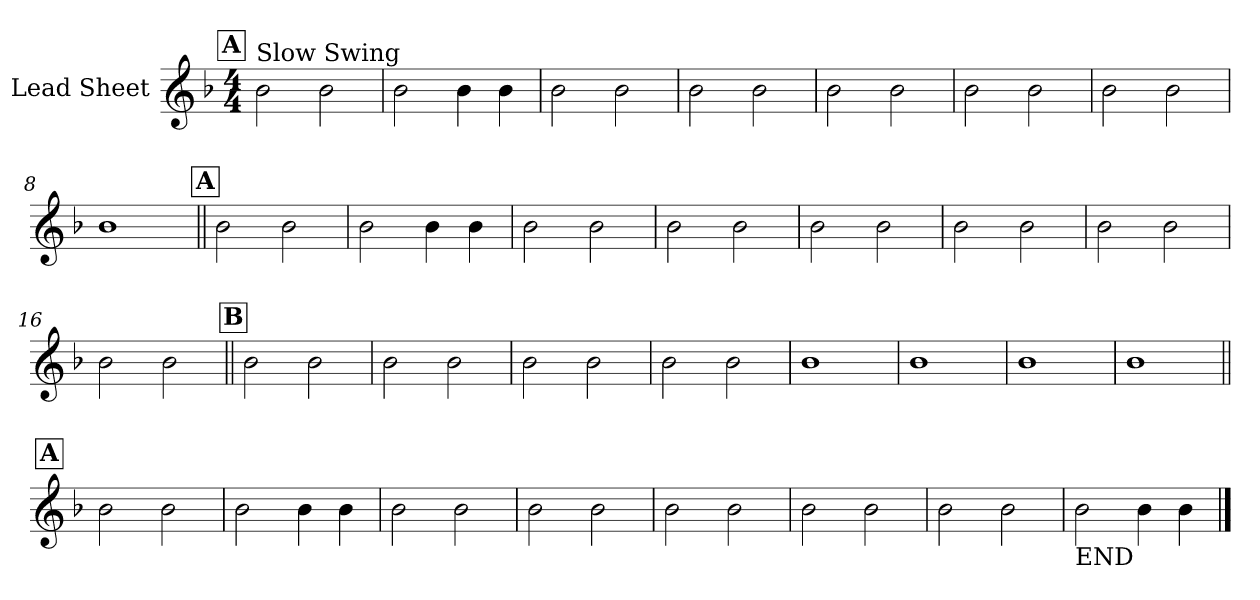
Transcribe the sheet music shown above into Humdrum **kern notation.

**kern
*part1
*staff1
*I"Lead Sheet
*clefG2
*k[b-]
*d:
*M4/4
!!LO:REH:place=s1:a:fs=14:t=A
=1
!LO:TX:a:t=Slow Swing
2b-\
2b-\
=2
2b-\
4b-\
4b-\
=3
2b-\
2b-\
=4
2b-\
2b-\
!!LO:LB:g=z
=5
2b-\
2b-\
=6
2b-\
2b-\
=7
2b-\
2b-\
=8
1b-
!!LO:LB:g=z
!!LO:REH:place=s1:a:fs=14:t=A
=9||
2b-\
2b-\
=10
2b-\
4b-\
4b-\
=11
2b-\
2b-\
=12
2b-\
2b-\
!!LO:LB:g=z
=13
2b-\
2b-\
=14
2b-\
2b-\
=15
2b-\
2b-\
=16
2b-\
2b-\
!!LO:LB:g=z
!!LO:REH:place=s1:a:fs=14:t=B
=17||
2b-\
2b-\
=18
2b-\
2b-\
=19
2b-\
2b-\
=20
2b-\
2b-\
!!LO:LB:g=z
=21
1b-
=22
1b-
=23
1b-
=24
1b-
!!LO:LB:g=z
!!LO:REH:place=s1:a:fs=14:t=A
=25||
2b-\
2b-\
=26
2b-\
4b-\
4b-\
=27
2b-\
2b-\
=28
2b-\
2b-\
!!LO:LB:g=z
=29
2b-\
2b-\
=30
2b-\
2b-\
=31
2b-\
2b-\
=32
!LO:TX:b:t=END
2b-\
4b-\
4b-\
==
*-
